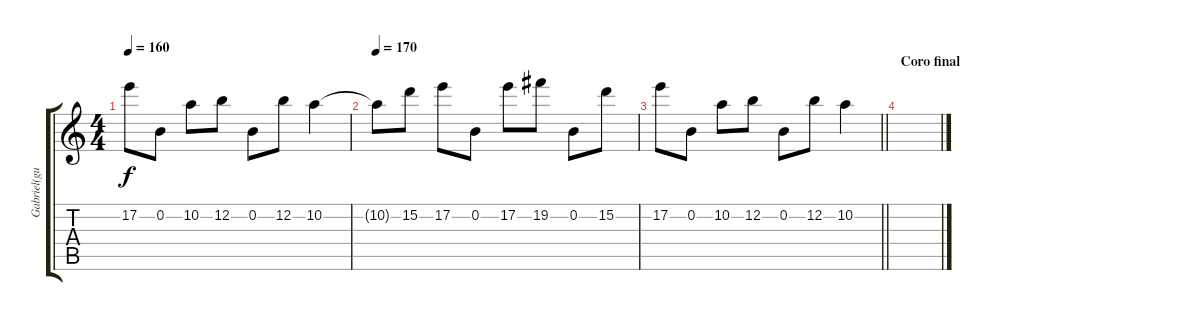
\track ("Gabriel(guitarra extra)" "Gabriel(gu") {instrument distortionguitar}
\staff {score tabs}
\tuning (E4 B3 G3 D3 A2 D2) {hide}
\ts (4 4)
\tempo 160
\clef g2
\ks c
17.2.8{dy f} 0.2.8 10.2.8 12.2.8 0.2.8 12.2.8 10.2.4 |
\tempo 170
10.2{t}.8 15.2.8 17.2.8 0.2.8 17.2.8 19.2.8 0.2.8 15.2.8 |
\barLineRight lightlight
17.2.8 0.2.8 10.2.8 12.2.8 0.2.8 12.2.8 10.2.4 |
\section ("" "Coro final")
